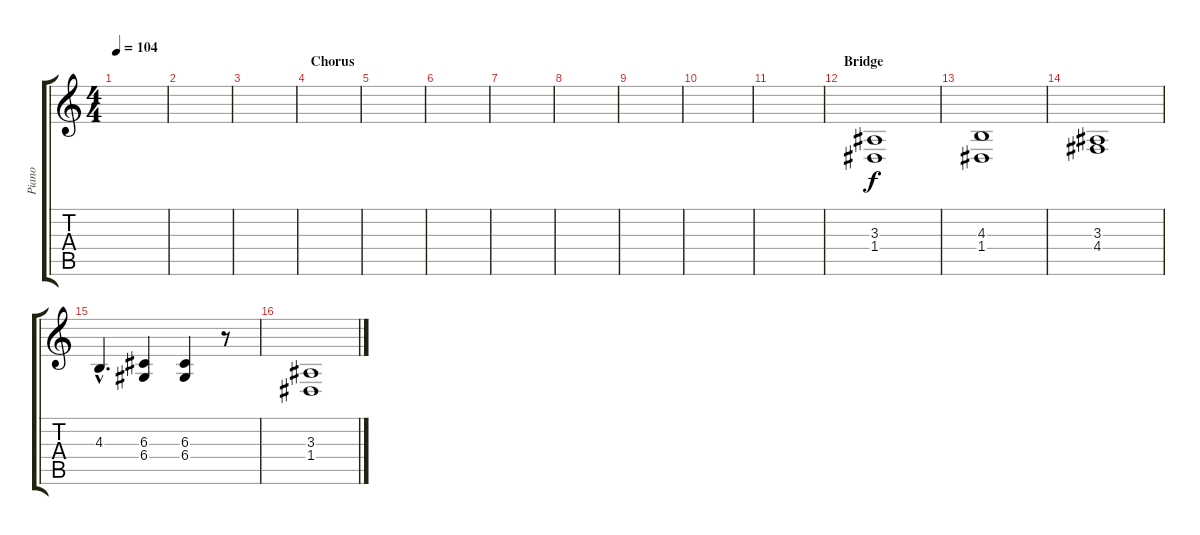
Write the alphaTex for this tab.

\track ("Piano" "Piano") {instrument acousticgrandpiano}
\staff {score tabs}
\tuning (E4 B3 G3 D3 A2 E2) {hide}
\ts (4 4)
\tempo 104
\clef g2
\ks c
|
|
|
\section ("" "Chorus")
|
|
|
|
|
|
|
|
\section ("" "Bridge")
(3.3 1.4).1 |
(4.3 1.4).1 |
(3.3 4.4).1 |
4.3{hac}.4{d} (6.3 6.4).4 (6.3 6.4).4 r.8 |
(3.3 1.4).1
